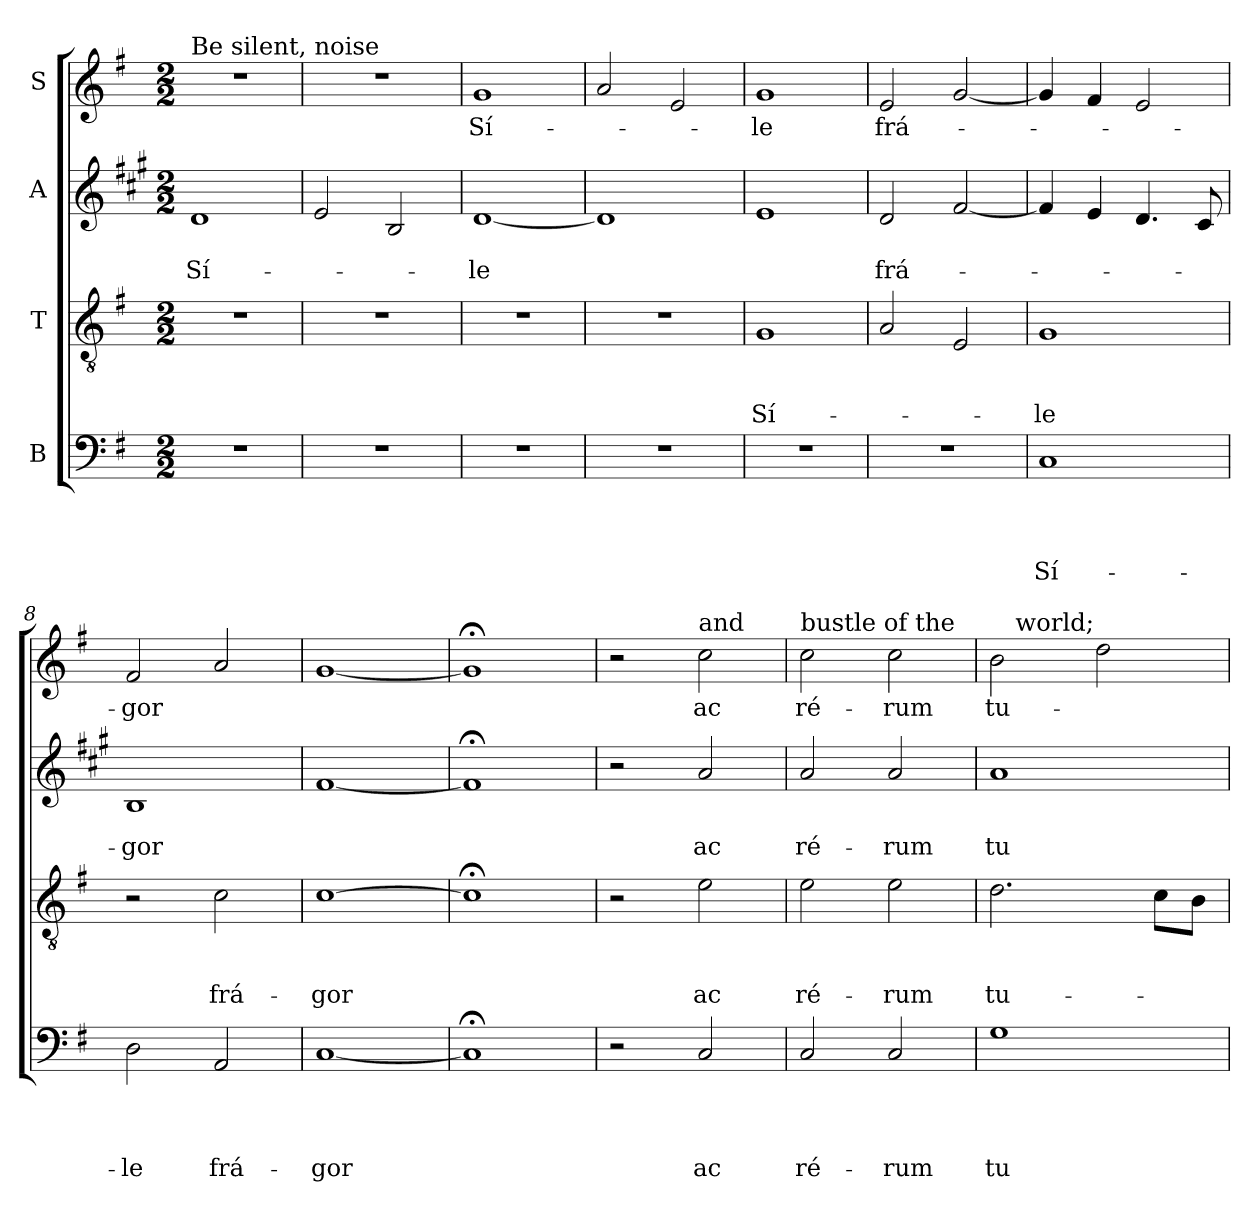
**kern	**text	**text	**text	**text	**kern	**text	**text	**text	**kern	**text	**text	**kern	**text
*part4	*part4	*part4	*part4	*part4	*part3	*part3	*part3	*part3	*part2	*part2	*part2	*part1	*part1
*staff4	*staff4	*staff4	*staff4	*staff4	*staff3	*staff3	*staff3	*staff3	*staff2	*staff2	*staff2	*staff1	*staff1
*I"B	*	*	*	*	*I"T	*	*	*	*I"A	*	*	*I"S	*
*clefF4	*	*	*	*	*clefGv2	*	*	*	*clefG2	*	*	*clefG2	*
*	*	*	*	*	*	*	*	*	*ITrd1c2	*	*	*	*
*k[f#]	*	*	*	*	*k[f#]	*	*	*	*k[f#]	*	*	*k[f#]	*
*G:	*	*	*	*	*G:	*	*	*	*G:	*	*	*G:	*
*M2/2	*	*	*	*	*M2/2	*	*	*	*M2/2	*	*	*M2/2	*
=1	=1	=1	=1	=1	=1	=1	=1	=1	=1	=1	=1	=1	=1
!	!	!	!	!	!	!	!	!	!	!	!	!LO:TX:a:t=Be silent,	!
!	!	!	!	!	!	!	!	!	!	!	!LO:LY:b	!	!
1r	.	.	.	.	1r	.	.	.	1c	.	Sí-	1r	.
=2	=2	=2	=2	=2	=2	=2	=2	=2	=2	=2	=2	=2	=2
!	!	!	!	!	!	!	!	!	!	!	!	!LO:TX:a:t=noise	!
1r	.	.	.	.	1r	.	.	.	2d/	.	.	1r	.
.	.	.	.	.	.	.	.	.	2A/	.	.	.	.
=3	=3	=3	=3	=3	=3	=3	=3	=3	=3	=3	=3	=3	=3
!	!	!	!	!	!	!	!	!	!	!	!LO:LY:b	!	!LO:LY:b
1r	.	.	.	.	1r	.	.	.	[1c	.	-le	1g	Sí-
=4	=4	=4	=4	=4	=4	=4	=4	=4	=4	=4	=4	=4	=4
1r	.	.	.	.	1r	.	.	.	1c]	.	.	2a/	.
.	.	.	.	.	.	.	.	.	.	.	.	2e/	.
=5	=5	=5	=5	=5	=5	=5	=5	=5	=5	=5	=5	=5	=5
!	!	!	!	!	!	!	!	!LO:LY:b	!	!	!	!	!LO:LY:b
1r	.	.	.	.	1G	.	.	Sí-	1d	.	.	1g	-le
=6	=6	=6	=6	=6	=6	=6	=6	=6	=6	=6	=6	=6	=6
!	!	!	!	!	!	!	!	!	!	!	!LO:LY:b	!	!LO:LY:b
1r	.	.	.	.	2A/	.	.	.	2c/	.	frá-	2e/	frá-
.	.	.	.	.	2E/	.	.	.	[2e/	.	.	[2g/	.
=7	=7	=7	=7	=7	=7	=7	=7	=7	=7	=7	=7	=7	=7
!	!	!	!	!LO:LY:b	!	!	!	!LO:LY:b	!	!	!	!	!
1C	.	.	.	Sí-	1G	.	.	-le	4e/]	.	.	4g/]	.
.	.	.	.	.	.	.	.	.	4d/	.	.	4f#/	.
.	.	.	.	.	.	.	.	.	4.c/	.	.	2e/	.
.	.	.	.	.	.	.	.	.	8B/	.	.	.	.
!!LO:LB:g=z
=8	=8	=8	=8	=8	=8	=8	=8	=8	=8	=8	=8	=8	=8
!	!	!	!	!LO:LY:b	!	!	!	!	!	!	!LO:LY:b	!	!LO:LY:b
2D\	.	.	.	-le	2r	.	.	.	1A	.	-gor	2f#/	-gor
!	!	!	!	!LO:LY:b	!	!	!	!LO:LY:b	!	!	!	!	!
2AA/	.	.	.	frá-	2c\	.	.	frá-	.	.	.	2a/	.
=9	=9	=9	=9	=9	=9	=9	=9	=9	=9	=9	=9	=9	=9
!	!	!	!	!LO:LY:b	!	!	!	!LO:LY:b	!	!	!	!	!
[1C	.	.	.	-gor	[1c	.	.	-gor	[1e	.	.	[1g	.
=10	=10	=10	=10	=10	=10	=10	=10	=10	=10	=10	=10	=10	=10
1C;]	.	.	.	.	1c;<]	.	.	.	1e;]	.	.	1g;]	.
=11	=11	=11	=11	=11	=11	=11	=11	=11	=11	=11	=11	=11	=11
2r	.	.	.	.	2r	.	.	.	2r	.	.	2r	.
!	!	!	!	!	!	!	!	!	!	!	!	!LO:TX:a:t=and	!
!	!	!	!	!LO:LY:b	!	!	!	!LO:LY:b	!	!	!LO:LY:b	!	!LO:LY:b
2C/	.	.	.	ac	2e\	.	.	ac	2g/	.	ac	2cc\	ac
=12	=12	=12	=12	=12	=12	=12	=12	=12	=12	=12	=12	=12	=12
!	!	!	!	!	!	!	!	!	!	!	!	!LO:TX:a:t=bustle of the	!
!	!	!	!	!LO:LY:b	!	!	!	!LO:LY:b	!	!	!LO:LY:b	!	!LO:LY:b
2C/	.	.	.	ré-	2e\	.	.	ré-	2g/	.	ré-	2cc\	ré-
!	!	!	!	!LO:LY:b	!	!	!	!LO:LY:b	!	!	!LO:LY:b	!	!LO:LY:b
2C/	.	.	.	-rum	2e\	.	.	-rum	2g/	.	-rum	2cc\	-rum
=13	=13	=13	=13	=13	=13	=13	=13	=13	=13	=13	=13	=13	=13
!	!	!	!	!LO:LY:b	!	!	!	!LO:LY:b	!	!	!LO:LY:b	!	!LO:LY:b
*	*	*	*	*	*	*	*	*	*	*	*	*^	*
1G	.	.	.	tu-	2.d\	.	.	tu-	1g	.	tu-	2b\	16ryy	tu-
!	!	!	!	!	!	!	!	!	!	!	!	!	!LO:TX:a:t=world;	!
.	.	.	.	.	.	.	.	.	.	.	.	.	2...ryy	.
.	.	.	.	.	.	.	.	.	.	.	.	2dd\	.	.
.	.	.	.	.	8c\L	.	.	.	.	.	.	.	.	.
.	.	.	.	.	8B\J	.	.	.	.	.	.	.	.	.
*	*	*	*	*	*	*	*	*	*	*	*	*v	*v	*
=	=	=	=	=	=	=	=	=	=	=	=	=	=
*-	*-	*-	*-	*-	*-	*-	*-	*-	*-	*-	*-	*-	*-
